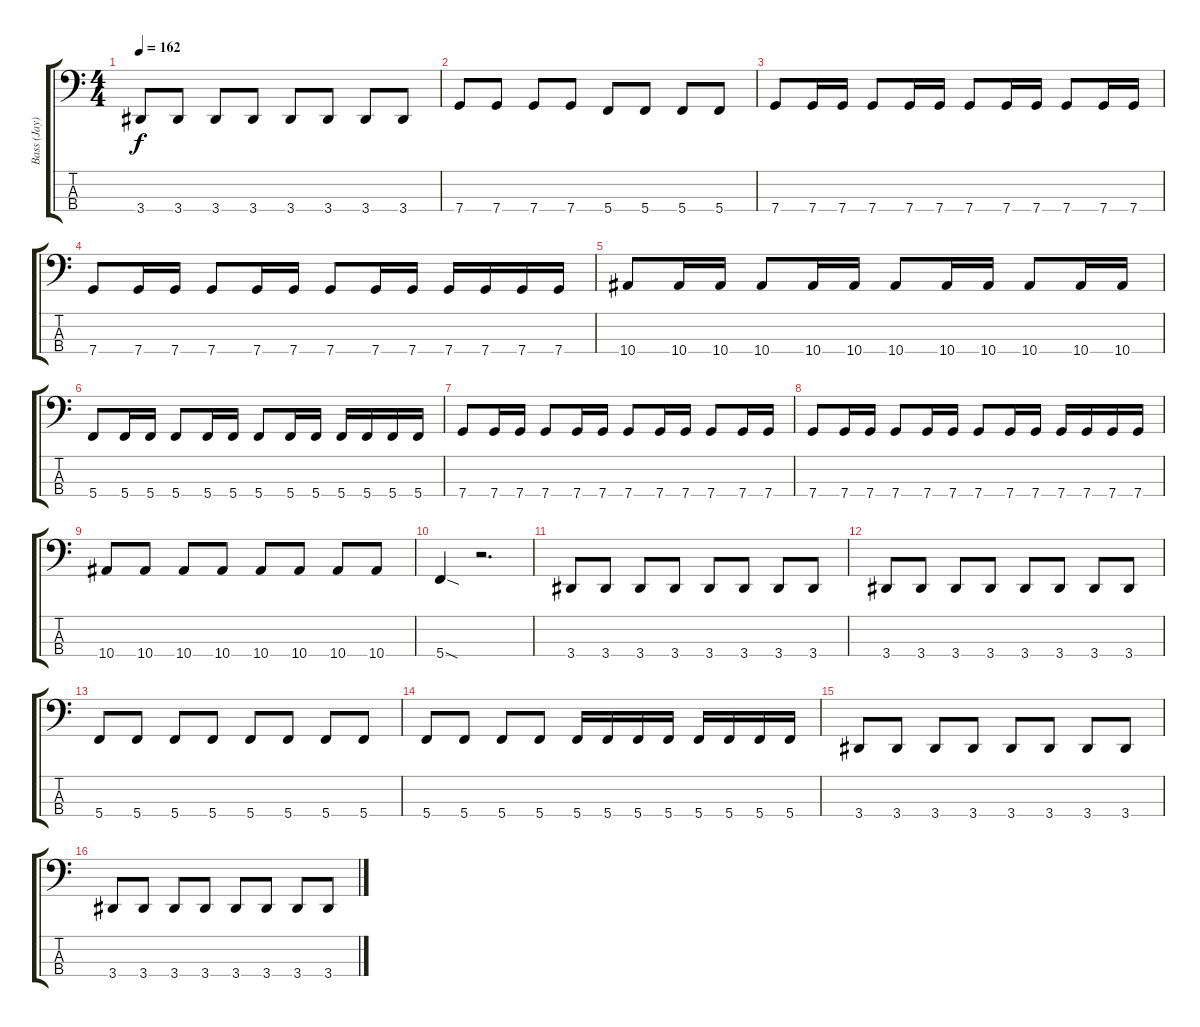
\track ("Bass (Jay)" "Bass (Jay)") {instrument electricbasspick}
\staff {score tabs}
\tuning (F2 C2 G1 C1) {hide}
\ts (4 4)
\tempo 162
\clef f4
\ks c
3.4.8{dy f} 3.4.8 3.4.8 3.4.8 3.4.8 3.4.8 3.4.8 3.4.8 |
7.4.8 7.4.8 7.4.8 7.4.8 5.4.8 5.4.8 5.4.8 5.4.8 |
7.4.8 7.4.16 7.4.16 7.4.8 7.4.16 7.4.16 7.4.8 7.4.16 7.4.16 7.4.8 7.4.16 7.4.16 |
7.4.8 7.4.16 7.4.16 7.4.8 7.4.16 7.4.16 7.4.8 7.4.16 7.4.16 7.4.16 7.4.16 7.4.16 7.4.16 |
10.4.8 10.4.16 10.4.16 10.4.8 10.4.16 10.4.16 10.4.8 10.4.16 10.4.16 10.4.8 10.4.16 10.4.16 |
5.4.8 5.4.16 5.4.16 5.4.8 5.4.16 5.4.16 5.4.8 5.4.16 5.4.16 5.4.16 5.4.16 5.4.16 5.4.16 |
7.4.8 7.4.16 7.4.16 7.4.8 7.4.16 7.4.16 7.4.8 7.4.16 7.4.16 7.4.8 7.4.16 7.4.16 |
7.4.8 7.4.16 7.4.16 7.4.8 7.4.16 7.4.16 7.4.8 7.4.16 7.4.16 7.4.16 7.4.16 7.4.16 7.4.16 |
10.4.8 10.4.8 10.4.8 10.4.8 10.4.8 10.4.8 10.4.8 10.4.8 |
5.4{sod}.4 r.2{d} |
3.4.8 3.4.8 3.4.8 3.4.8 3.4.8 3.4.8 3.4.8 3.4.8 |
3.4.8 3.4.8 3.4.8 3.4.8 3.4.8 3.4.8 3.4.8 3.4.8 |
5.4.8 5.4.8 5.4.8 5.4.8 5.4.8 5.4.8 5.4.8 5.4.8 |
5.4.8 5.4.8 5.4.8 5.4.8 5.4.16 5.4.16 5.4.16 5.4.16 5.4.16 5.4.16 5.4.16 5.4.16 |
3.4.8 3.4.8 3.4.8 3.4.8 3.4.8 3.4.8 3.4.8 3.4.8 |
3.4.8 3.4.8 3.4.8 3.4.8 3.4.8 3.4.8 3.4.8 3.4.8
